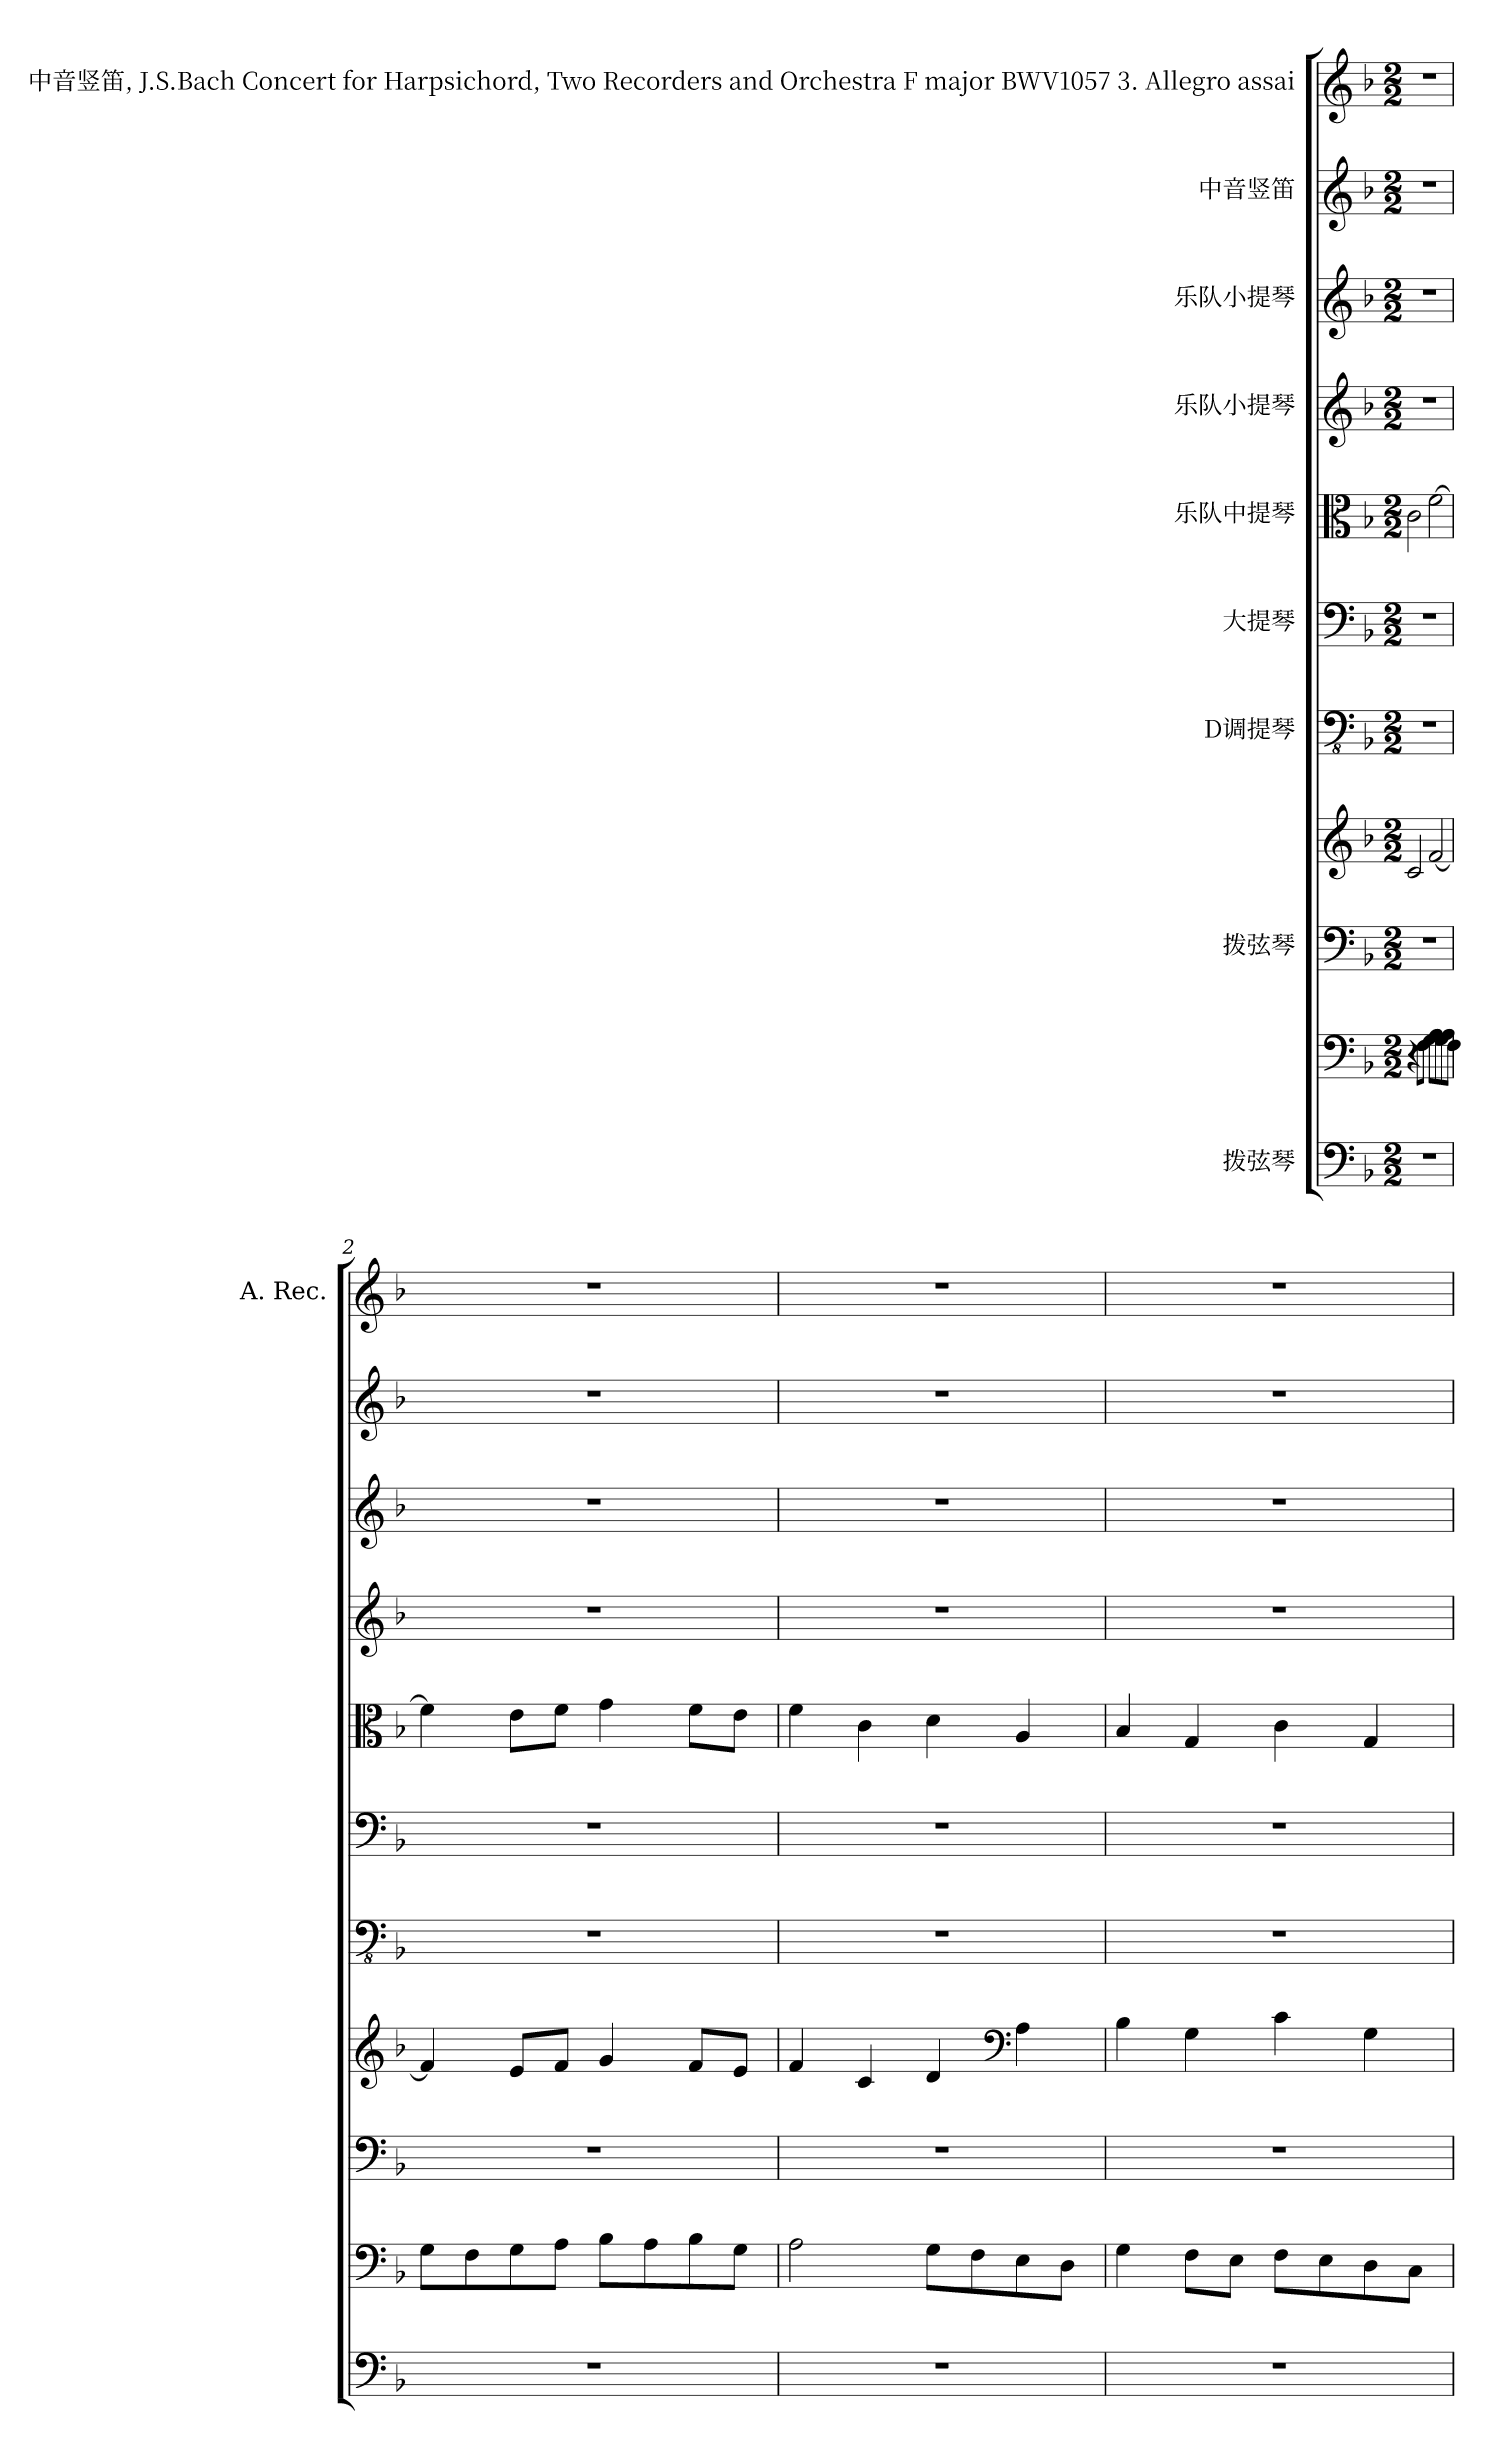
**kern	**kern	**kern	**kern	**kern	**kern	**kern	**kern	**kern	**kern	**kern
*part9	*part9	*part8	*part8	*part7	*part6	*part5	*part4	*part3	*part2	*part1
*staff11	*staff10	*staff9	*staff8	*staff7	*staff6	*staff5	*staff4	*staff3	*staff2	*staff1
*I"拨弦琴	*	*I"拨弦琴	*	*I"D调提琴	*I"大提琴	*I"乐队中提琴	*I"乐队小提琴	*I"乐队小提琴	*I"中音竖笛	*I"中音竖笛, J.S.Bach Concert for Harpsichord, Two Recorders and Orchestra F major BWV1057 3. Allegro assai
*	*	*	*	*	*	*	*	*	*	*I'A. Rec.
*clefF4	*clefF4	*clefF4	*clefG2	*clefFv4	*clefF4	*clefC3	*clefG2	*clefG2	*clefG2	*clefG2
*	*	*	*	*ITrd7c12	*	*	*	*	*	*
*k[b-]	*k[b-]	*k[b-]	*k[b-]	*k[b-]	*k[b-]	*k[b-]	*k[b-]	*k[b-]	*k[b-]	*k[b-]
*M2/2	*M2/2	*M2/2	*M2/2	*M2/2	*M2/2	*M2/2	*M2/2	*M2/2	*M2/2	*M2/2
*MM160	*MM160	*MM160	*MM160	*MM160	*MM160	*MM160	*MM160	*MM160	*MM160	*MM160
=1	=1	=1	=1	=1	=1	=1	=1	=1	=1	=1
1r	4r	1r	2c/	1r	1r	2c\	1r	1r	1r	1r
.	8F\L	.	.	.	.	.	.	.	.	.
.	8G\J	.	.	.	.	.	.	.	.	.
.	8A\L	.	[2f/	.	.	[2f\	.	.	.	.
.	8G\	.	.	.	.	.	.	.	.	.
.	8A\	.	.	.	.	.	.	.	.	.
.	8F\J	.	.	.	.	.	.	.	.	.
!!LO:PB:g=z
=2	=2	=2	=2	=2	=2	=2	=2	=2	=2	=2
1r	8G\L	1r	4f/]	1r	1r	4f\]	1r	1r	1r	1r
.	8F\	.	.	.	.	.	.	.	.	.
.	8G\	.	8e/L	.	.	8e\L	.	.	.	.
.	8A\J	.	8f/J	.	.	8f\J	.	.	.	.
.	8B-\L	.	4g/	.	.	4g\	.	.	.	.
.	8A\	.	.	.	.	.	.	.	.	.
.	8B-\	.	8f/L	.	.	8f\L	.	.	.	.
.	8G\J	.	8e/J	.	.	8e\J	.	.	.	.
=3	=3	=3	=3	=3	=3	=3	=3	=3	=3	=3
1r	2A\	1r	4f/	1r	1r	4f\	1r	1r	1r	1r
.	.	.	4c/	.	.	4c\	.	.	.	.
.	8G\L	.	4d/	.	.	4d\	.	.	.	.
.	8F\	.	.	.	.	.	.	.	.	.
*	*	*	*clefF4	*	*	*	*	*	*	*
.	8E\	.	4A\	.	.	4A/	.	.	.	.
.	8D\J	.	.	.	.	.	.	.	.	.
=4	=4	=4	=4	=4	=4	=4	=4	=4	=4	=4
1r	4G\	1r	4B-\	1r	1r	4B-/	1r	1r	1r	1r
.	8F\L	.	4G\	.	.	4G/	.	.	.	.
.	8E\J	.	.	.	.	.	.	.	.	.
.	8F\L	.	4c\	.	.	4c\	.	.	.	.
.	8E\	.	.	.	.	.	.	.	.	.
.	8D\	.	4G\	.	.	4G/	.	.	.	.
.	8C\J	.	.	.	.	.	.	.	.	.
=	=	=	=	=	=	=	=	=	=	=
*-	*-	*-	*-	*-	*-	*-	*-	*-	*-	*-
